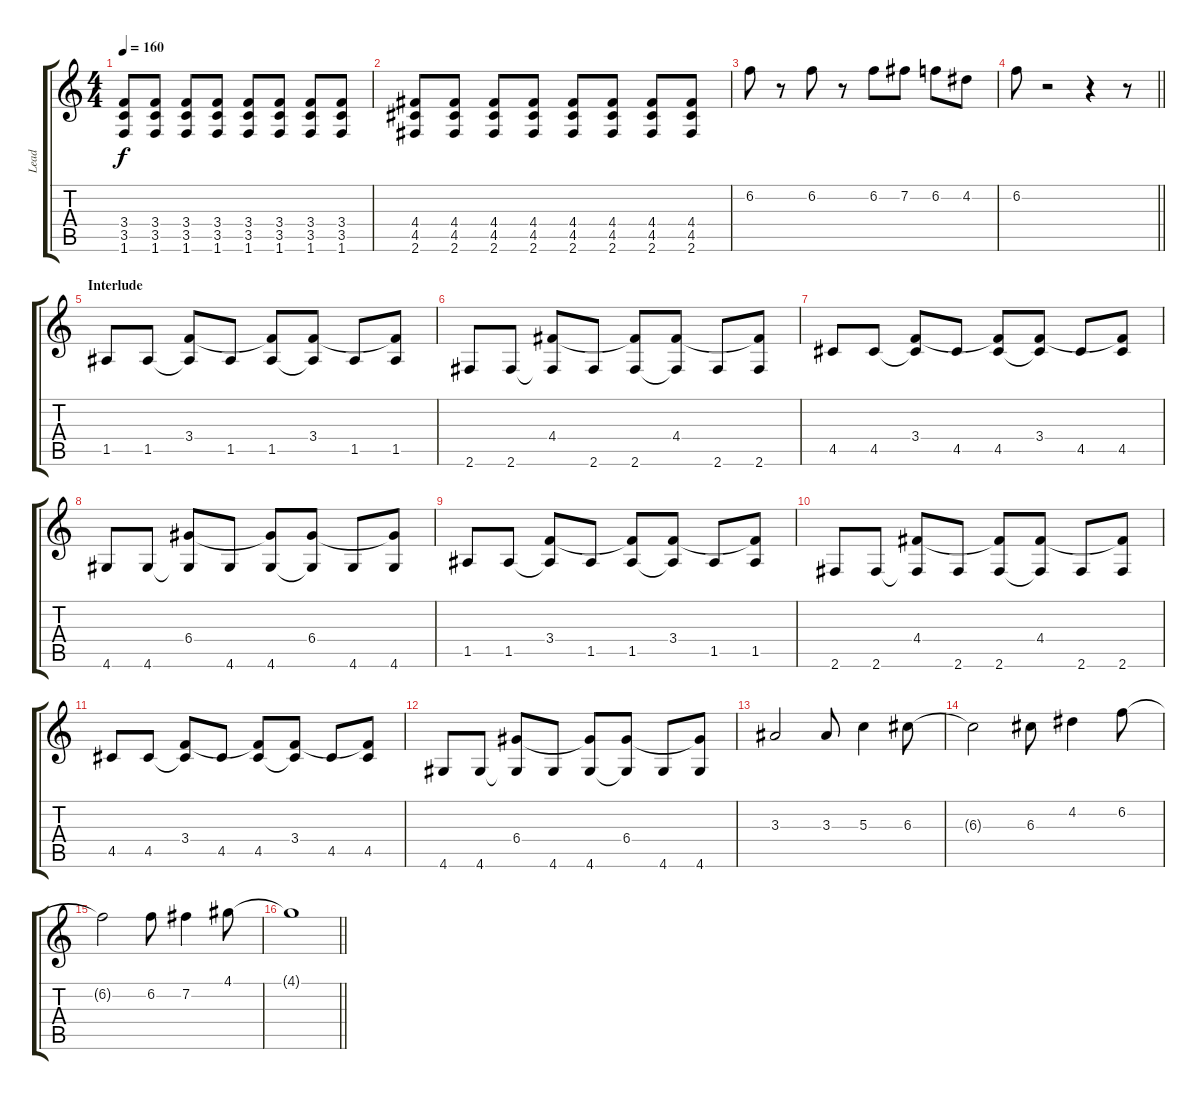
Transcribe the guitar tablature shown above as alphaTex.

\track ("Lead" "Lead") {instrument overdrivenguitar}
\staff {score tabs}
\tuning (E4 B3 G3 D3 A2 E2) {hide}
\ts (4 4)
\tempo 160
\clef g2
\ks c
(3.4 3.5 1.6).8{dy f} (3.4 3.5 1.6).8 (3.4 3.5 1.6).8 (3.4 3.5 1.6).8 (3.4 3.5 1.6).8 (3.4 3.5 1.6).8 (3.4 3.5 1.6).8 (3.4 3.5 1.6).8 |
(4.4 4.5 2.6).8 (4.4 4.5 2.6).8 (4.4 4.5 2.6).8 (4.4 4.5 2.6).8 (4.4 4.5 2.6).8 (4.4 4.5 2.6).8 (4.4 4.5 2.6).8 (4.4 4.5 2.6).8 |
6.2.8 r.8 6.2.8 r.8 6.2.8 7.2.8 6.2.8 4.2.8 |
\barLineRight lightlight
6.2.8 r.2 r.4 r.8 |
\section ("" "Interlude")
1.5.8 1.5.8 (3.4 1.5{t}).8 1.5.8 (3.4{t} 1.5).8 (3.4 1.5{t}).8 1.5.8 (3.4{t} 1.5).8 |
2.6.8 2.6.8 (4.4 2.6{t}).8 2.6.8 (4.4{t} 2.6).8 (4.4 2.6{t}).8 2.6.8 (4.4{t} 2.6).8 |
4.5.8 4.5.8 (3.4 4.5{t}).8 4.5.8 (3.4{t} 4.5).8 (3.4 4.5{t}).8 4.5.8 (3.4{t} 4.5).8 |
4.6.8 4.6.8 (6.4 4.6{t}).8 4.6.8 (6.4{t} 4.6).8 (6.4 4.6{t}).8 4.6.8 (6.4{t} 4.6).8 |
1.5.8 1.5.8 (3.4 1.5{t}).8 1.5.8 (3.4{t} 1.5).8 (3.4 1.5{t}).8 1.5.8 (3.4{t} 1.5).8 |
2.6.8 2.6.8 (4.4 2.6{t}).8 2.6.8 (4.4{t} 2.6).8 (4.4 2.6{t}).8 2.6.8 (4.4{t} 2.6).8 |
4.5.8 4.5.8 (3.4 4.5{t}).8 4.5.8 (3.4{t} 4.5).8 (3.4 4.5{t}).8 4.5.8 (3.4{t} 4.5).8 |
4.6.8 4.6.8 (6.4 4.6{t}).8 4.6.8 (6.4{t} 4.6).8 (6.4 4.6{t}).8 4.6.8 (6.4{t} 4.6).8 |
3.3.2 3.3.8 5.3.4 6.3.8 |
6.3{t}.2 6.3.8 4.2.4 6.2.8 |
6.2{t}.2 6.2.8 7.2.4 4.1.8 |
\barLineRight lightlight
4.1{t}.1
